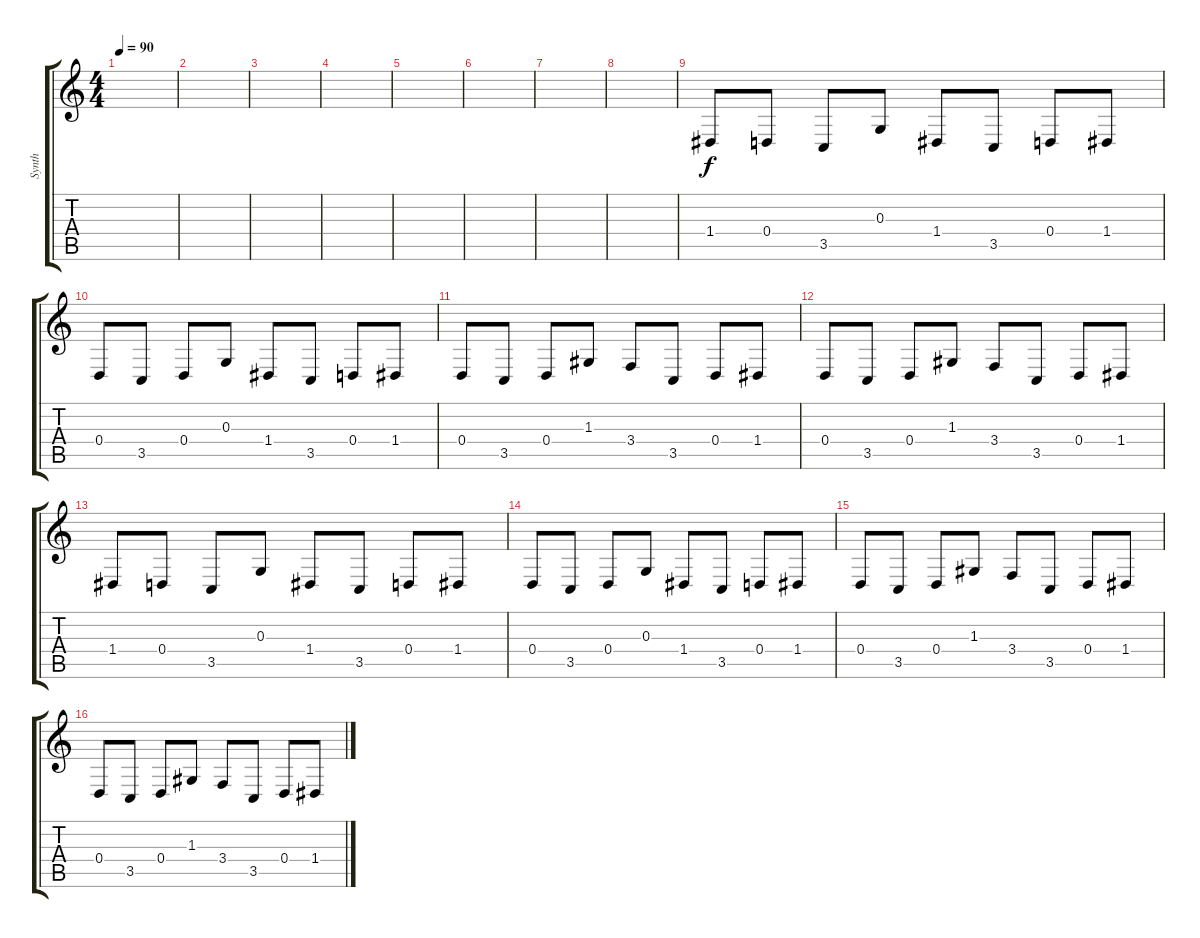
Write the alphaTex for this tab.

\track ("Synth" "Synth") {instrument pad8sweep}
\staff {score tabs}
\tuning (E4 B3 G3 D3 A2 E2) {hide}
\ts (4 4)
\tempo 90
\clef g2
\ks c
|
|
|
|
|
|
|
|
1.4.8 0.4.8 3.5.8 0.3.8 1.4.8 3.5.8 0.4.8 1.4.8 |
0.4.8 3.5.8 0.4.8 0.3.8 1.4.8 3.5.8 0.4.8 1.4.8 |
0.4.8 3.5.8 0.4.8 1.3.8 3.4.8 3.5.8 0.4.8 1.4.8 |
0.4.8 3.5.8 0.4.8 1.3.8 3.4.8 3.5.8 0.4.8 1.4.8 |
1.4.8 0.4.8 3.5.8 0.3.8 1.4.8 3.5.8 0.4.8 1.4.8 |
0.4.8 3.5.8 0.4.8 0.3.8 1.4.8 3.5.8 0.4.8 1.4.8 |
0.4.8 3.5.8 0.4.8 1.3.8 3.4.8 3.5.8 0.4.8 1.4.8 |
0.4.8 3.5.8 0.4.8 1.3.8 3.4.8 3.5.8 0.4.8 1.4.8
